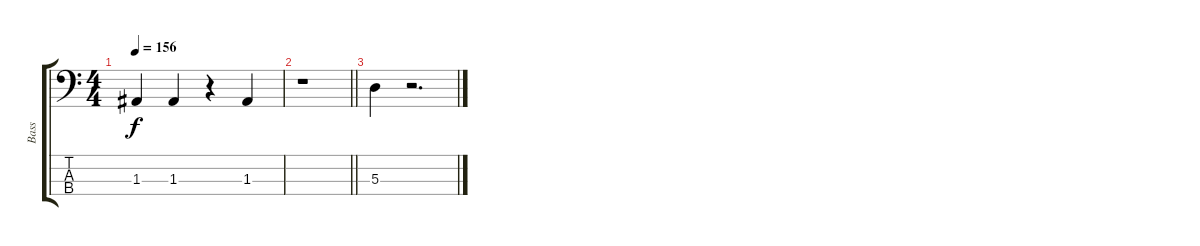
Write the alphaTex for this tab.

\track ("Bass" "Bass") {instrument electricbassfinger}
\staff {score tabs}
\tuning (G2 D2 A1 E1) {hide}
\ts (4 4)
\tempo 156
\clef f4
\ks c
1.3.4{dy f} 1.3.4 r.4 1.3.4 |
\barLineRight lightlight
r.1 |
5.3.4 r.2{d}
